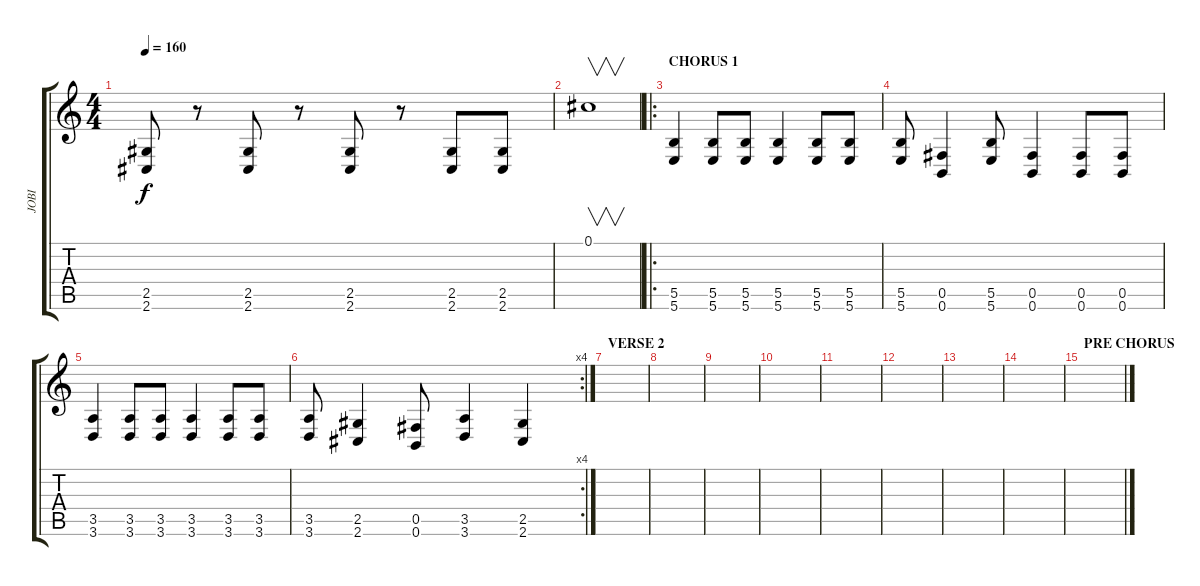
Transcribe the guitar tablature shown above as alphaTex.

\track ("JOBI" "JOBI") {instrument distortionguitar}
\staff {score tabs}
\tuning (Db4 Ab3 E3 B2 Gb2 B1) {hide}
\ts (4 4)
\tempo 160
\clef g2
\ks c
(2.5 2.6).8{dy f} r.8 (2.5 2.6).8 r.8 (2.5 2.6).8 r.8 (2.5 2.6).8 (2.5 2.6).8 |
0.1.1{v} |
\ro
\section ("" "CHORUS 1")
(5.5 5.6).4 (5.5 5.6).8 (5.5 5.6).8 (5.5 5.6).4 (5.5 5.6).8 (5.5 5.6).8 |
(5.5 5.6).8 (0.5 0.6).4 (5.5 5.6).8 (0.5 0.6).4 (0.5 0.6).8 (0.5 0.6).8 |
(3.5 3.6).4 (3.5 3.6).8 (3.5 3.6).8 (3.5 3.6).4 (3.5 3.6).8 (3.5 3.6).8 |
\rc 4
(3.5 3.6).8 (2.5 2.6).4 (0.5 0.6).8 (3.5 3.6).4 (2.5 2.6).4 |
\section ("" "VERSE 2")
|
|
|
|
|
|
|
|
\section ("" "PRE CHORUS")
